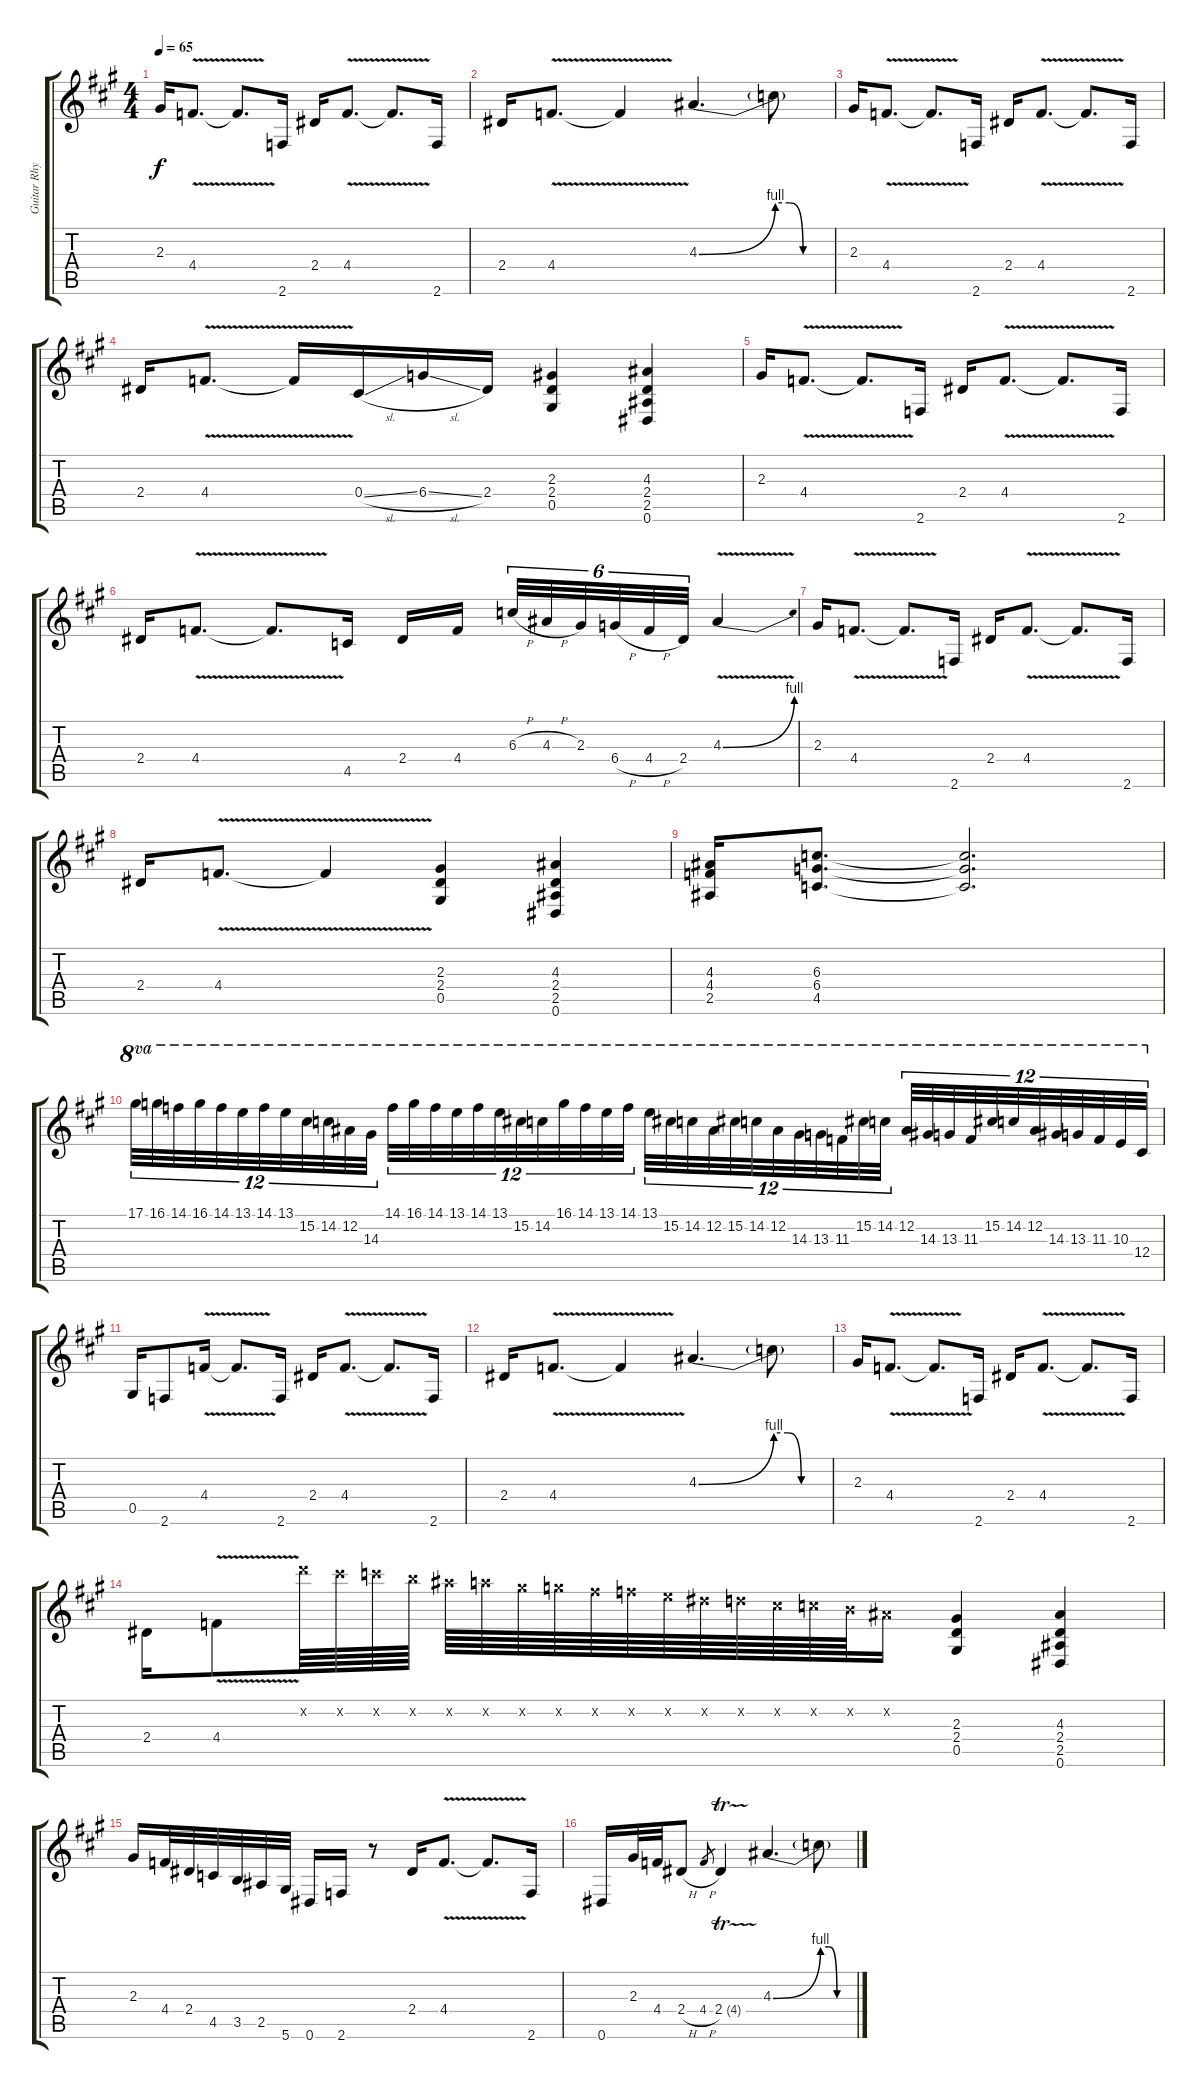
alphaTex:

\track ("Guitar Rhythm" "Guitar Rhy") {instrument distortionguitar}
\staff {score tabs}
\tuning (Eb4 Bb3 Gb3 Db3 Ab2 Eb2) {hide}
\ts (4 4)
\tempo 65
\clef g2
\ks a
2.3.16{dy f instrument distortionguitar} 4.4{v}.8{d} 4.4{t}.8{d} 2.6.16 2.4.16 4.4{v}.8{d} 4.4{t}.8{d} 2.6.16 |
2.4.16 4.4{v}.8{d} 4.4{t}.4 4.3{be (bend 0 0 60 4)}.4{d} 4.3{be (custom 0 4 15 4 30 0 60 0) t}.8 |
2.3.16 4.4{v}.8{d} 4.4{t}.8{d} 2.6.16 2.4.16 4.4{v}.8{d} 4.4{t}.8{d} 2.6.16 |
2.4.16 4.4{v}.8{d} 4.4{t}.16 0.4{sl}.16 6.4{sl}.16 2.4.16 (2.3 2.4 0.5).4 (4.3 2.4 2.5 0.6).4 |
2.3.16 4.4{v}.8{d} 4.4{t}.8{d} 2.6.16 2.4.16 4.4{v}.8{d} 4.4{t}.8{d} 2.6.16 |
2.4.16 4.4{v}.8{d} 4.4{t}.8{d} 4.5.16 2.4.16 4.4.16{beam splitsecondary} 6.3{h}.32{tu (6 4)} 4.3{h}.32{tu (6 4)} 2.3.32{tu (6 4)} 6.4{h}.32{tu (6 4)} 4.4{h}.32{tu (6 4)} 2.4.32{tu (6 4)} 4.3{be (bend 0 0 60 4) v}.4 |
2.3.16 4.4{v}.8{d} 4.4{t}.8{d} 2.6.16 2.4.16 4.4{v}.8{d} 4.4{t}.8{d} 2.6.16 |
2.4.16 4.4{v}.8{d} 4.4{t}.4 (2.3 2.4 0.5).4 (4.3 2.4 2.5 0.6).4 |
(4.3 4.4 2.5).16 (6.3 6.4 4.5).8{d} (6.3{t} 6.4{t} 4.5{t}).2{d} |
17.1.32{tu (12 8) ot 8va} 16.1.32{tu (12 8) ot 8va} 14.1.32{tu (12 8) ot 8va} 16.1.32{tu (12 8) ot 8va} 14.1.32{tu (12 8) ot 8va} 13.1.32{tu (12 8) ot 8va} 14.1.32{tu (12 8) ot 8va} 13.1.32{tu (12 8) ot 8va} 15.2.32{tu (12 8) ot 8va} 14.2.32{tu (12 8) ot 8va} 12.2.32{tu (12 8) ot 8va} 14.3.32{tu (12 8) ot 8va} 14.1.32{tu (12 8) ot 8va} 16.1.32{tu (12 8) ot 8va} 14.1.32{tu (12 8) ot 8va} 13.1.32{tu (12 8) ot 8va} 14.1.32{tu (12 8) ot 8va} 13.1.32{tu (12 8) ot 8va} 15.2.32{tu (12 8) ot 8va} 14.2.32{tu (12 8) ot 8va} 16.1.32{tu (12 8) ot 8va} 14.1.32{tu (12 8) ot 8va} 13.1.32{tu (12 8) ot 8va} 14.1.32{tu (12 8) ot 8va} 13.1.32{tu (12 8) ot 8va} 15.2.32{tu (12 8) ot 8va} 14.2.32{tu (12 8) ot 8va} 12.2.32{tu (12 8) ot 8va} 15.2.32{tu (12 8) ot 8va} 14.2.32{tu (12 8) ot 8va} 12.2.32{tu (12 8) ot 8va} 14.3.32{tu (12 8) ot 8va} 13.3.32{tu (12 8) ot 8va} 11.3.32{tu (12 8) ot 8va} 15.2.32{tu (12 8) ot 8va} 14.2.32{tu (12 8) ot 8va} 12.2.32{tu (12 8) ot 8va} 14.3.32{tu (12 8) ot 8va} 13.3.32{tu (12 8) ot 8va} 11.3.32{tu (12 8) ot 8va} 15.2.32{tu (12 8) ot 8va} 14.2.32{tu (12 8) ot 8va} 12.2.32{tu (12 8) ot 8va} 14.3.32{tu (12 8) ot 8va} 13.3.32{tu (12 8) ot 8va} 11.3.32{tu (12 8) ot 8va} 10.3.32{tu (12 8) ot 8va} 12.4.32{tu (12 8) ot 8va} |
0.5.16 2.6.8 4.4{v}.16 4.4{t}.8{d} 2.6.16 2.4.16 4.4{v}.8{d} 4.4{t}.8{d} 2.6.16 |
2.4.16 4.4{v}.8{d} 4.4{t}.4 4.3{be (bend 0 0 60 4)}.4{d} 4.3{be (custom 0 4 15 4 30 0 60 0) t}.8 |
2.3.16 4.4{v}.8{d} 4.4{t}.8{d} 2.6.16 2.4.16 4.4{v}.8{d} 4.4{t}.8{d} 2.6.16 |
2.4.16 4.4{v}.8 16.2{x}.64 15.2{x}.64 14.2{x}.64 13.2{x}.64 12.2{x}.64 11.2{x}.64 10.2{x}.64 9.2{x}.64 8.2{x}.64 7.2{x}.64 6.2{x}.64 5.2{x}.64 4.2{x}.64 3.2{x}.64 2.2{x}.64 1.2{x}.64 0.2{x}.16 (2.3 2.4 0.5).4 (4.3 2.4 2.5 0.6).4 |
2.3.16 4.4.32 2.4.32 4.5.32 3.5.32 2.5.32 5.6.32 0.6.16 2.6.16 r.8 2.4.16 4.4{v}.8{d} 4.4{t}.8{d} 2.6.16 |
0.6.16 2.3.32 4.4.32 2.4{h}.8 4.4{h}.8{gr} 2.4{tr (4 32)}.4 4.3{be (bend 0 0 60 4)}.4{d} 4.3{be (custom 0 4 15 4 30 0 60 0) t}.8
